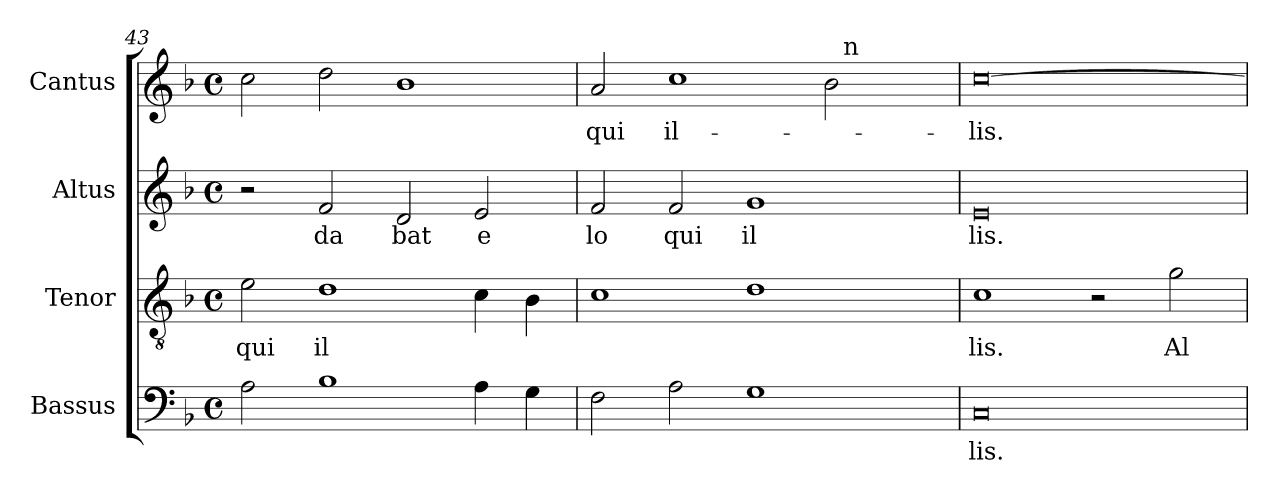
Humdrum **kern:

**kern	**text	**kern	**text	**kern	**text	**kern	**text
*part4	*part4	*part3	*part3	*part2	*part2	*part1	*part1
*staff4	*staff4	*staff3	*staff3	*staff2	*staff2	*staff1	*staff1
*I"Bassus	*	*I"Tenor	*	*I"Altus	*	*I"Cantus	*
*clefF4	*	*clefGv2	*	*clefG2	*	*clefG2	*
*k[b-]	*	*k[b-]	*	*k[b-]	*	*k[b-]	*
*F:	*	*F:	*	*F:	*	*F:	*
*M4/4	*	*M4/4	*	*M4/4	*	*M4/4	*
*met(c)	*	*met(c)	*	*met(c)	*	*met(c)	*
=43	=43	=43	=43	=43	=43	=43	=43
!	!	!	!LO:LY:b:cj	!	!	!	!
2A\	.	2e\	qui	2r	.	2cc\	.
!	!	!	!LO:LY:b:cj	!	!LO:LY:b:cj	!	!
1B-	.	1d	il	2f/	da	2dd\	.
!	!	!	!	!	!LO:LY:b:cj	!	!
.	.	.	.	2d/	bat	1b-	.
!	!	!	!	!	!LO:LY:b:cj	!	!
4A\	.	4c\	.	2e/	e	.	.
4G\	.	4B-\	.	.	.	.	.
=44	=44	=44	=44	=44	=44	=44	=44
!	!	!	!	!	!LO:LY:b:cj	!	!LO:LY:b:cj
*	*	*	*	*	*	*^	*
2F\	.	1c	.	2f/	lo	2a/	1ryy	-qui
!	!	!	!	!	!LO:LY:b:cj	!	!	!LO:LY:b:cj
2A\	.	.	.	2f/	qui	1cc	.	il-
!	!	!	!	!	!LO:LY:b:cj	!	!	!
1G	.	1d	.	1g	il	.	2ryy	.
.	.	.	.	.	.	2b-\	32.ryy	.
!	!	!	!	!	!	!	!LO:TX:a:t=n	!
.	.	.	.	.	.	.	4ryy	.
.	.	.	.	.	.	.	8ryy	.
.	.	.	.	.	.	.	16ryy	.
.	.	.	.	.	.	.	64ryy	.
=45	=45	=45	=45	=45	=45	=45	=45	=45
!	!LO:LY:b:cj	!	!LO:LY:b:cj	!	!LO:LY:b:cj	!	!	!LO:LY:b:cj
*	*	*	*	*	*	*v	*v	*
0C	lis.	1c	lis.	0e	lis.	[>0cc	-lis.
.	.	2r	.	.	.	.	.
!	!	!	!LO:LY:b:cj	!	!	!	!
.	.	2g\	Al	.	.	.	.
=	=	=	=	=	=	=	=
*-	*-	*-	*-	*-	*-	*-	*-
